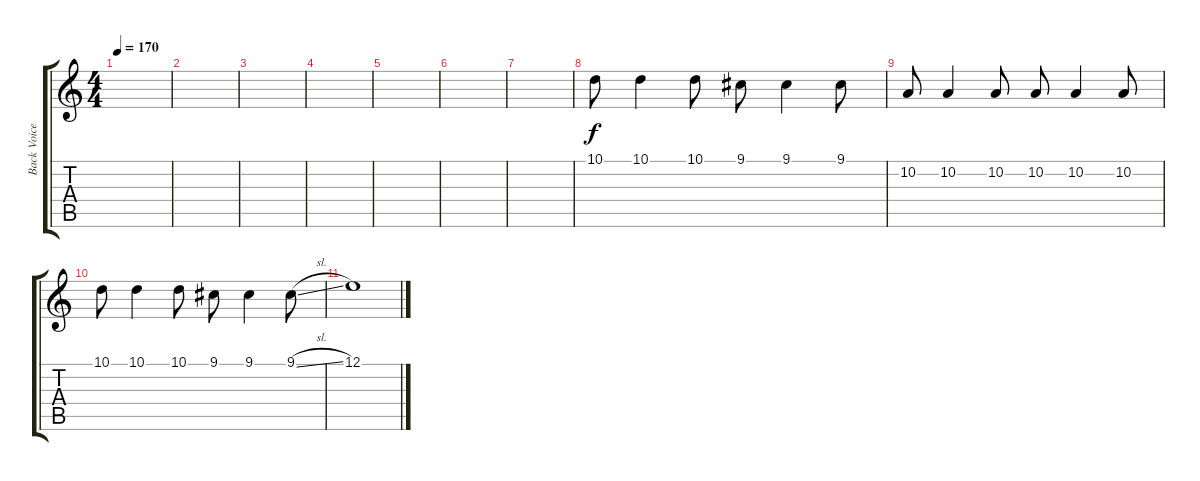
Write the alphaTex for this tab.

\track ("Back Voice" "Back Voice") {instrument lead6voice}
\staff {score tabs}
\tuning (E4 B3 G3 D3 A2 E2) {hide}
\ts (4 4)
\tempo 170
\clef g2
\ks c
|
|
|
|
|
|
|
10.1.8 10.1.4 10.1.8 9.1.8 9.1.4 9.1.8 |
10.2.8 10.2.4 10.2.8 10.2.8 10.2.4 10.2.8 |
10.1.8 10.1.4 10.1.8 9.1.8 9.1.4 9.1{sl}.8 |
12.1.1
